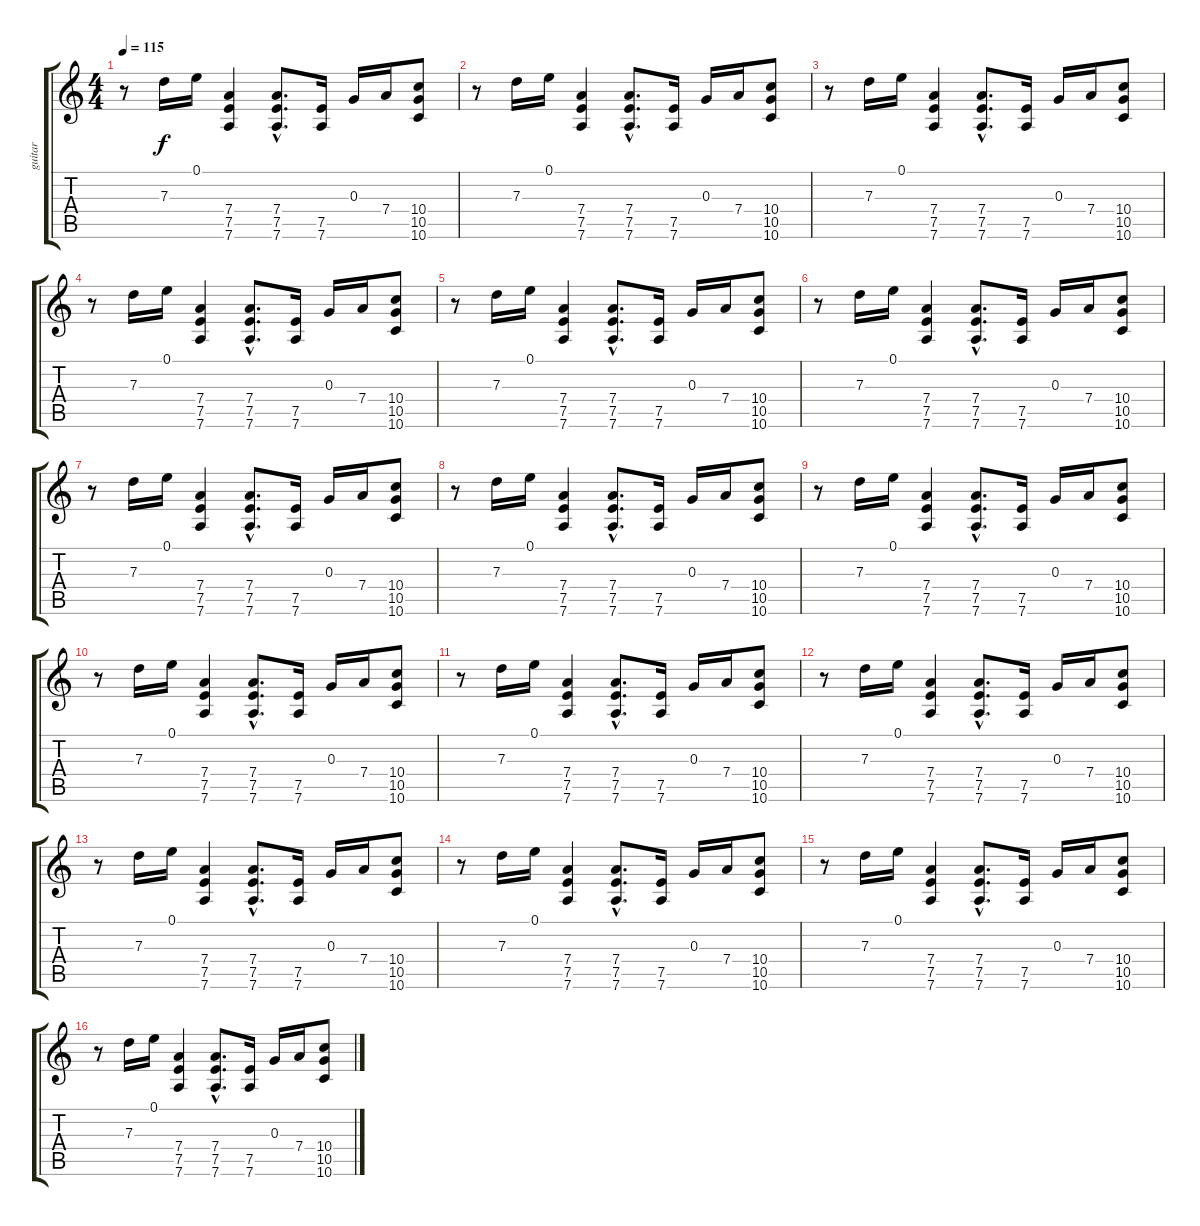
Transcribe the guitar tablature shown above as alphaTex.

\track ("guitar" "guitar") {instrument overdrivenguitar}
\staff {score tabs}
\tuning (E4 B3 G3 D3 A2 D2) {hide}
\ts (4 4)
\tempo 115
\clef g2
\ks c
r.8{dy f} 7.3.16 0.1.16 (7.4 7.5 7.6).4 (7.4{hac} 7.5{hac} 7.6{hac}).8{d} (7.5 7.6).16 0.3.16 7.4.16 (10.4 10.5 10.6).8 |
r.8 7.3.16 0.1.16 (7.4 7.5 7.6).4 (7.4{hac} 7.5{hac} 7.6{hac}).8{d} (7.5 7.6).16 0.3.16 7.4.16 (10.4 10.5 10.6).8 |
r.8 7.3.16 0.1.16 (7.4 7.5 7.6).4 (7.4{hac} 7.5{hac} 7.6{hac}).8{d} (7.5 7.6).16 0.3.16 7.4.16 (10.4 10.5 10.6).8 |
r.8 7.3.16 0.1.16 (7.4 7.5 7.6).4 (7.4{hac} 7.5{hac} 7.6{hac}).8{d} (7.5 7.6).16 0.3.16 7.4.16 (10.4 10.5 10.6).8 |
\section ("" "")
r.8 7.3.16 0.1.16 (7.4 7.5 7.6).4 (7.4{hac} 7.5{hac} 7.6{hac}).8{d} (7.5 7.6).16 0.3.16 7.4.16 (10.4 10.5 10.6).8 |
r.8 7.3.16 0.1.16 (7.4 7.5 7.6).4 (7.4{hac} 7.5{hac} 7.6{hac}).8{d} (7.5 7.6).16 0.3.16 7.4.16 (10.4 10.5 10.6).8 |
r.8 7.3.16 0.1.16 (7.4 7.5 7.6).4 (7.4{hac} 7.5{hac} 7.6{hac}).8{d} (7.5 7.6).16 0.3.16 7.4.16 (10.4 10.5 10.6).8 |
r.8 7.3.16 0.1.16 (7.4 7.5 7.6).4 (7.4{hac} 7.5{hac} 7.6{hac}).8{d} (7.5 7.6).16 0.3.16 7.4.16 (10.4 10.5 10.6).8 |
r.8 7.3.16 0.1.16 (7.4 7.5 7.6).4 (7.4{hac} 7.5{hac} 7.6{hac}).8{d} (7.5 7.6).16 0.3.16 7.4.16 (10.4 10.5 10.6).8 |
r.8 7.3.16 0.1.16 (7.4 7.5 7.6).4 (7.4{hac} 7.5{hac} 7.6{hac}).8{d} (7.5 7.6).16 0.3.16 7.4.16 (10.4 10.5 10.6).8 |
r.8 7.3.16 0.1.16 (7.4 7.5 7.6).4 (7.4{hac} 7.5{hac} 7.6{hac}).8{d} (7.5 7.6).16 0.3.16 7.4.16 (10.4 10.5 10.6).8 |
r.8 7.3.16 0.1.16 (7.4 7.5 7.6).4 (7.4{hac} 7.5{hac} 7.6{hac}).8{d} (7.5 7.6).16 0.3.16 7.4.16 (10.4 10.5 10.6).8 |
r.8 7.3.16 0.1.16 (7.4 7.5 7.6).4 (7.4{hac} 7.5{hac} 7.6{hac}).8{d} (7.5 7.6).16 0.3.16 7.4.16 (10.4 10.5 10.6).8 |
r.8 7.3.16 0.1.16 (7.4 7.5 7.6).4 (7.4{hac} 7.5{hac} 7.6{hac}).8{d} (7.5 7.6).16 0.3.16 7.4.16 (10.4 10.5 10.6).8 |
r.8 7.3.16 0.1.16 (7.4 7.5 7.6).4 (7.4{hac} 7.5{hac} 7.6{hac}).8{d} (7.5 7.6).16 0.3.16 7.4.16 (10.4 10.5 10.6).8 |
r.8 7.3.16 0.1.16 (7.4 7.5 7.6).4 (7.4{hac} 7.5{hac} 7.6{hac}).8{d} (7.5 7.6).16 0.3.16 7.4.16 (10.4 10.5 10.6).8
